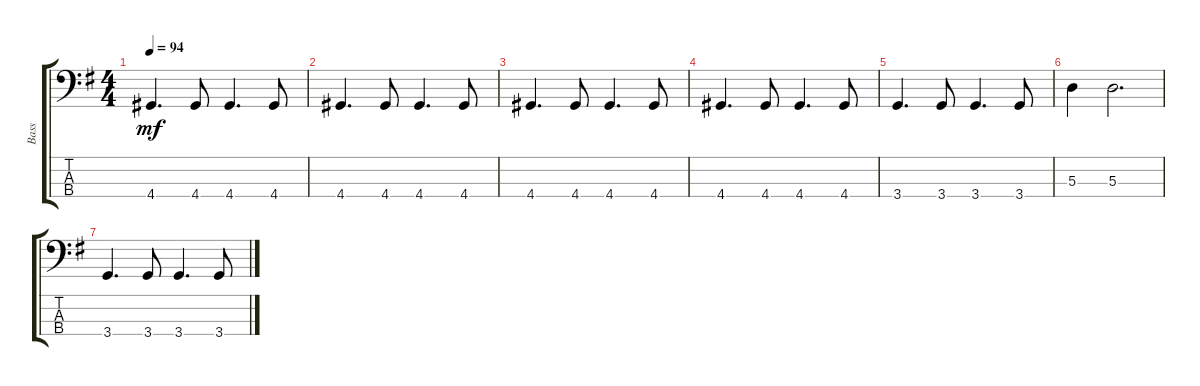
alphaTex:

\track ("Bass" "Bass") {instrument electricbassfinger}
\staff {score tabs}
\tuning (G2 D2 A1 E1) {hide}
\ts (4 4)
\tempo 94
\clef f4
\ks g
4.4.4{d dy mf} 4.4.8 4.4.4{d} 4.4.8 |
4.4.4{d} 4.4.8 4.4.4{d} 4.4.8 |
4.4.4{d} 4.4.8 4.4.4{d} 4.4.8 |
4.4.4{d} 4.4.8 4.4.4{d} 4.4.8 |
3.4.4{d} 3.4.8 3.4.4{d} 3.4.8 |
5.3.4 5.3.2{d} |
3.4.4{d} 3.4.8 3.4.4{d} 3.4.8
